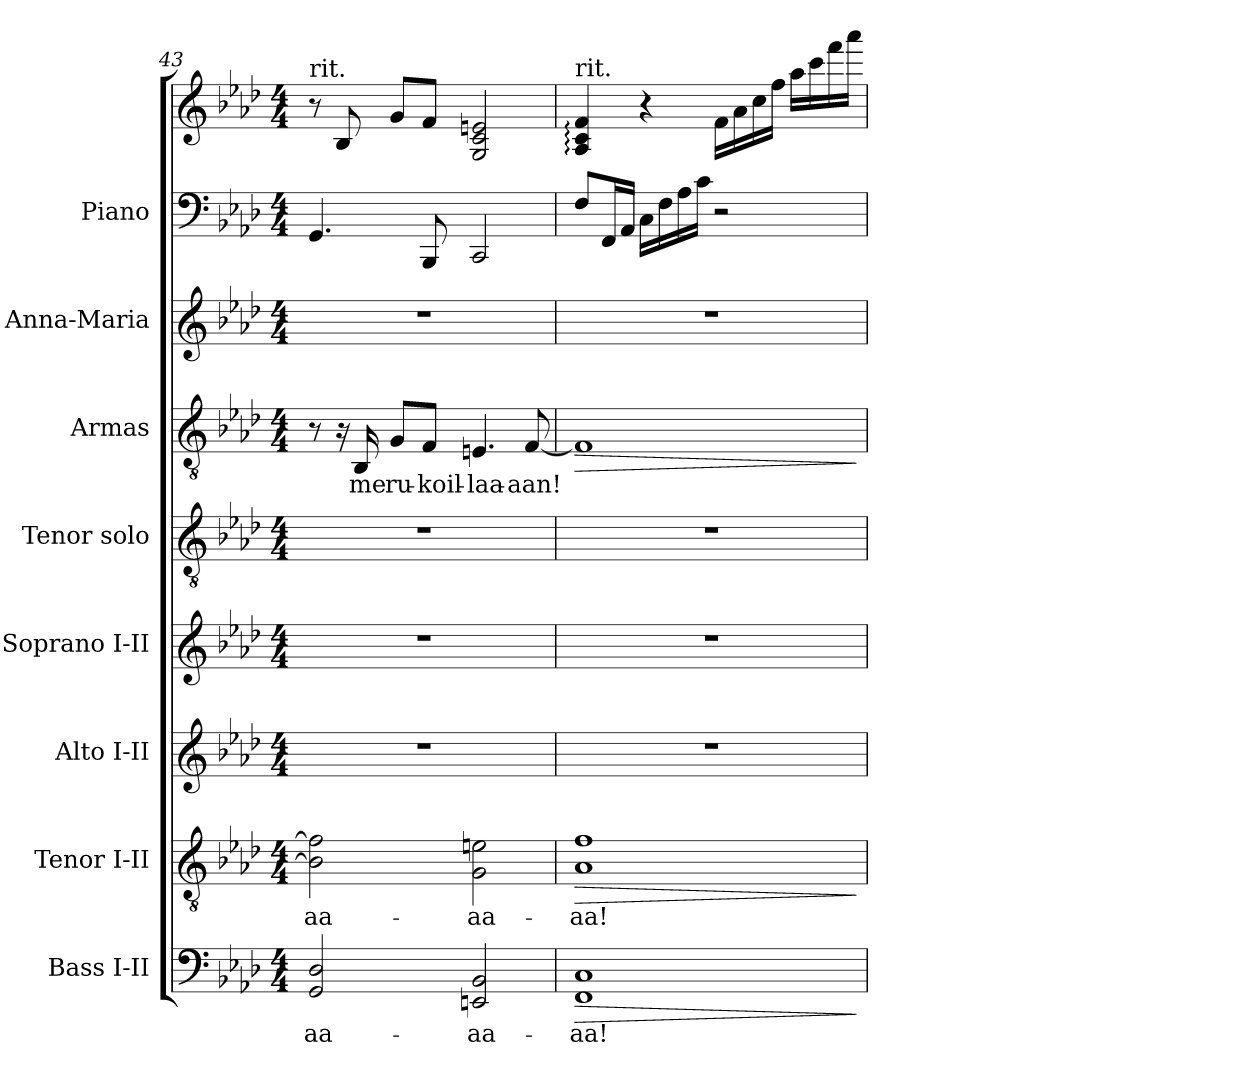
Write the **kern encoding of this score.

**kern	**text	**dynam	**kern	**text	**dynam	**kern	**kern	**kern	**kern	**text	**dynam	**kern	**kern	**kern
*part8	*part8	*part8	*part7	*part7	*part7	*part6	*part5	*part4	*part3	*part3	*part3	*part2	*part1	*part1
*staff9	*staff9	*staff9	*staff8	*staff8	*staff8	*staff7	*staff6	*staff5	*staff4	*staff4	*staff4	*staff3	*staff2	*staff1
*I"Bass I-II	*	*	*I"Tenor I-II	*	*	*I"Alto I-II	*I"Soprano I-II	*I"Tenor solo	*I"Armas	*	*	*I"Anna-Maria	*I"Piano	*
*I'B.	*	*	*I'T.	*	*	*I'A.	*I'S.	*I'T. Solo	*I'Armas	*	*	*I'A-M	*I'Pno.	*
*clefF4	*	*	*clefGv2	*	*	*clefG2	*clefG2	*clefGv2	*clefGv2	*	*	*clefG2	*clefF4	*clefG2
*	*	*	*ITrd7c12	*	*	*	*	*ITrd7c12	*ITrd7c12	*	*	*	*	*
*k[b-e-a-d-]	*	*	*k[b-e-a-d-]	*	*	*k[b-e-a-d-]	*k[b-e-a-d-]	*k[b-e-a-d-]	*k[b-e-a-d-]	*	*	*k[b-e-a-d-]	*k[b-e-a-d-]	*k[b-e-a-d-]
*A-:	*	*	*A-:	*	*	*A-:	*A-:	*A-:	*A-:	*	*	*A-:	*A-:	*A-:
*M4/4	*	*	*M4/4	*	*	*M4/4	*M4/4	*M4/4	*M4/4	*	*	*M4/4	*M4/4	*M4/4
=43	=43	=43	=43	=43	=43	=43	=43	=43	=43	=43	=43	=43	=43	=43
!	!LO:LY:b:color=#000000	!	!	!	!	!	!	!	!	!	!	!	!	!
!	!	!	!	!	!	!	!	!	!	!	!	!	!	!LO:TX:t=rit.
!	!	!	!	!LO:LY:b:color=#000000	!	!	!	!	!	!	!	!	!	!
2GGi/ 2D-i	-aa-	.	2BB-i\] 2Fi]	-aa-	.	1r	1r	1r	8r	.	.	1r	4.GGi/	8r
.	.	.	.	.	.	.	.	.	16r	.	.	.	.	8B-i/
!	!	!	!	!	!	!	!	!	!	!LO:LY:b:color=#000000	!	!	!	!
.	.	.	.	.	.	.	.	.	16BBB-i/	me	.	.	.	.
!	!	!	!	!	!	!	!	!	!	!LO:LY:b:color=#000000	!	!	!	!
.	.	.	.	.	.	.	.	.	8GGi/L	ru-	.	.	.	8gi/L
!	!	!	!	!	!	!	!	!	!	!LO:LY:b:color=#000000	!	!	!	!
.	.	.	.	.	.	.	.	.	8FFi/J	-koil-	.	.	8BBB-i/	8fi/J
!	!LO:LY:b:color=#000000	!	!	!	!	!	!	!	!	!	!	!	!	!
!	!	!	!	!LO:LY:b:color=#000000	!	!	!	!	!	!	!	!	!	!
!	!	!	!	!	!	!	!	!	!	!LO:LY:b:color=#000000	!	!	!	!
2EEni/ 2BB-i	-aa-	.	2GGi\ 2Eni	-aa-	.	.	.	.	4.EEni/	-laa-	.	.	2CCi/	2Gi/ 2ci 2eni
!	!	!	!	!	!	!	!	!	!	!LO:LY:b:color=#000000	!	!	!	!
.	.	.	.	.	.	.	.	.	[<8FFi/	-aan!	.	.	.	.
!!LO:LB:g=z
=44	=44	=44	=44	=44	=44	=44	=44	=44	=44	=44	=44	=44	=44	=44
!	!LO:LY:b:color=#000000	!LO:HP:b	!	!	!	!	!	!	!	!	!	!	!	!
*	*	*	*	*	*	*	*	*	*	*	*	*	*	*MM82
!	!	!	!	!	!	!	!	!	!	!	!	!	!	!LO:TX:t=rit.
!	!	!	!	!LO:LY:b:color=#000000	!LO:HP:b	!	!	!	!	!	!LO:HP:b	!	!	!
1FFi 1Ci	-aa!	>	1AA-i 1Fi	-aa!	>	1r	1r	1r	1FFi]	.	>	1r	8F:i/L	4A-i/: 4ci: 4fi:
.	.	.	.	.	.	.	.	.	.	.	.	.	16FFi/L	.
.	.	.	.	.	.	.	.	.	.	.	.	.	16AA-i/JJ	.
.	.	.	.	.	.	.	.	.	.	.	.	.	16Ci\LL	4r
.	.	.	.	.	.	.	.	.	.	.	.	.	16Fi\	.
.	.	.	.	.	.	.	.	.	.	.	.	.	16A-i\	.
.	.	.	.	.	.	.	.	.	.	.	.	.	16ci\JJ	.
.	.	.	.	.	.	.	.	.	.	.	.	.	2r	16fi\LL
.	.	.	.	.	.	.	.	.	.	.	.	.	.	16a-i\
.	.	.	.	.	.	.	.	.	.	.	.	.	.	16cci\
.	.	.	.	.	.	.	.	.	.	.	.	.	.	16ffi\JJ
.	.	.	.	.	.	.	.	.	.	.	.	.	.	16aa-i\LL
.	.	.	.	.	.	.	.	.	.	.	.	.	.	16ccci\
.	.	.	.	.	.	.	.	.	.	.	.	.	.	16fffi\
.	.	.	.	.	.	.	.	.	.	.	.	.	.	16aaa-i\JJ
.	.	]	.	.	]	.	.	.	.	.	]	.	.	.
=	=	=	=	=	=	=	=	=	=	=	=	=	=	=
*-	*-	*-	*-	*-	*-	*-	*-	*-	*-	*-	*-	*-	*-	*-
